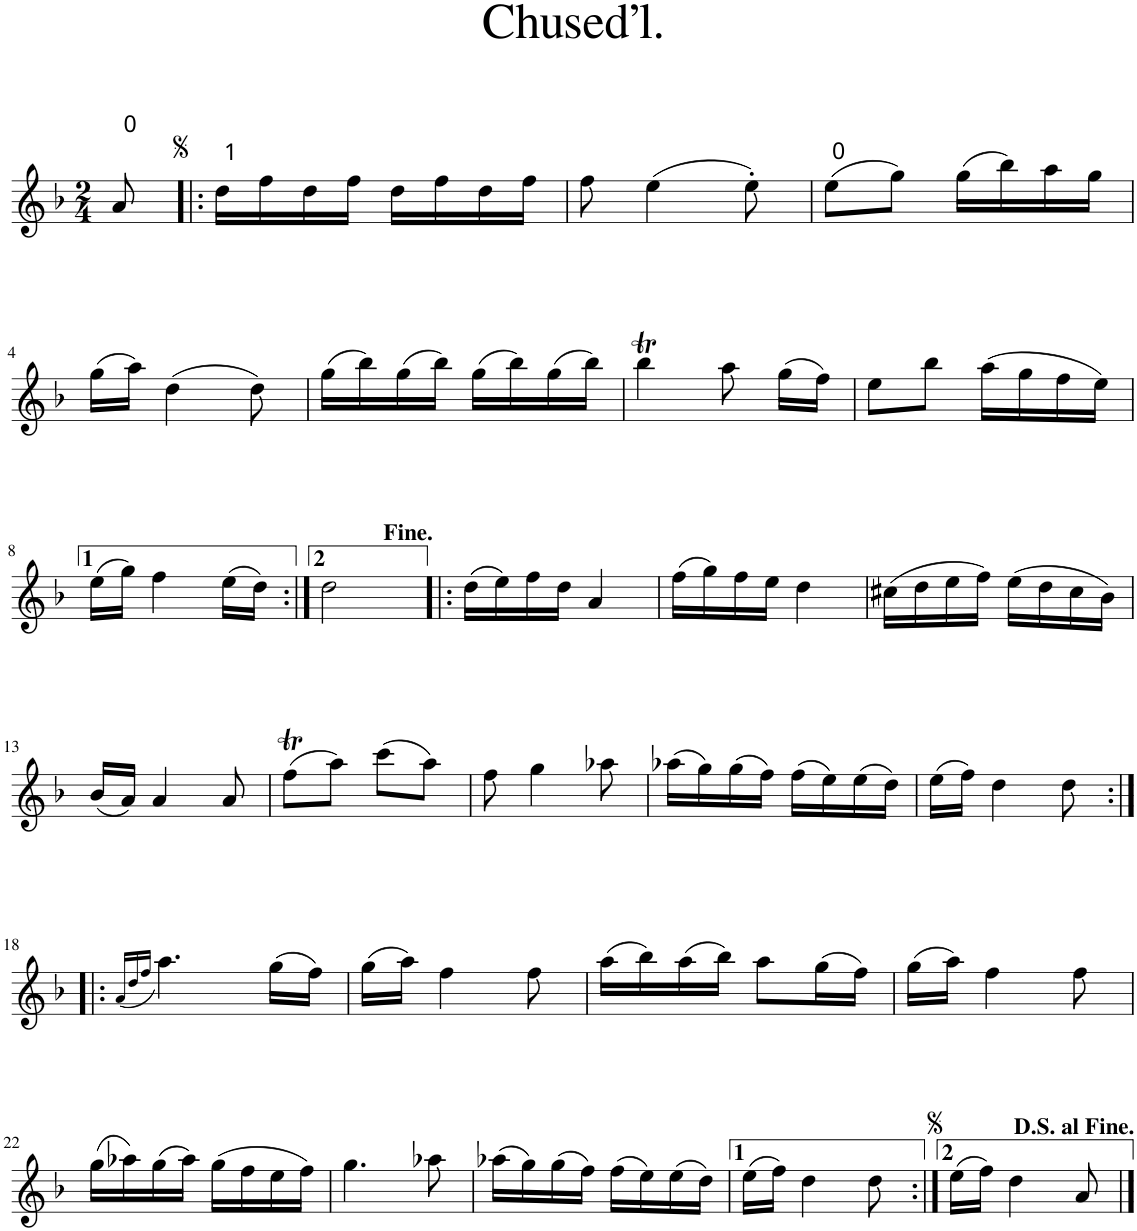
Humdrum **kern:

**kern
*part1
*staff1
*I"Piano
*I'Pno.
*clefG2
*k[b-]
*d:
*M2/4
=
8a/
=1!|:
16dd\LL
16ff\
16dd\
16ff\JJ
16dd\LL
16ff\
16dd\
16ff\JJ
=2
8ff\
(4ee\
8ee'\)
=3
(8ee\L
8gg\J)
(16gg\LL
16bb-\)
16aa\
16gg\JJ
!!LO:LB:g=z
=4
(16gg\LL
16aa\JJ)
(4dd\
8dd\)
=5
(16gg\LL
16bb-\)
(16gg\
16bb-\JJ)
(16gg\LL
16bb-\)
(16gg\
16bb-\JJ)
=6
4bb-T\
8aa\
(16gg\LL
16ff\JJ)
=7
8ee\L
8bb-\J
(16aa\LL
16gg\
16ff\
16ee\JJ)
!!LO:LB:g=z
=8
(16ee\LL
16gg\JJ)
4ff\
(16ee\LL
16dd\JJ)
=9:|!
2dd\
=10!|:
(16dd\LL
16ee\)
16ff\
16dd\JJ
4a/
=11
(16ff\LL
16gg\)
16ff\
16ee\JJ
4dd\
=12
(16cc#X\LL
16dd\
16ee\
16ff\JJ)
(16ee\LL
16dd\
16cc#\
16b-\JJ)
!!LO:LB:g=z
=13
(16b-/LL
16a/JJ)
4a/
8a/
=14
(8ffT\L
8aa\J)
(8ccc\L
8aa\J)
=15
8ff\
4gg\
8aa-X\
=16
(16aa-X\LL
16gg\)
(16gg\
16ff\JJ)
(16ff\LL
16ee\)
(16ee\
16dd\JJ)
=17
(16ee\LL
16ff\JJ)
4dd\
8dd\
!!LO:LB:g=z
=18:|!|:
(16qa/LL
16qdd/
16qff/JJ
4.aa\)
(16gg\LL
16ff\JJ)
=19
(16gg\LL
16aa\JJ)
4ff\
8ff\
=20
(16aa\LL
16bb-\)
(16aa\
16bb-\JJ)
8aa\L
(16gg\L
16ff\JJ)
=21
(16gg\LL
16aa\JJ)
4ff\
8ff\
!!LO:LB:g=z
=22
(16gg\LL
16aa-X\)
(16gg\
16aa-\JJ)
(16gg\LL
16ff\
16ee\
16ff\JJ)
=23
4.gg\
8aa-X\
=24
(16aa-X\LL
16gg\)
(16gg\
16ff\JJ)
(16ff\LL
16ee\)
(16ee\
16dd\JJ)
=25
(16ee\LL
16ff\JJ)
4dd\
8dd\
=26:|!
(16ee\LL
16ff\JJ)
4dd\
8a/
==
*-
